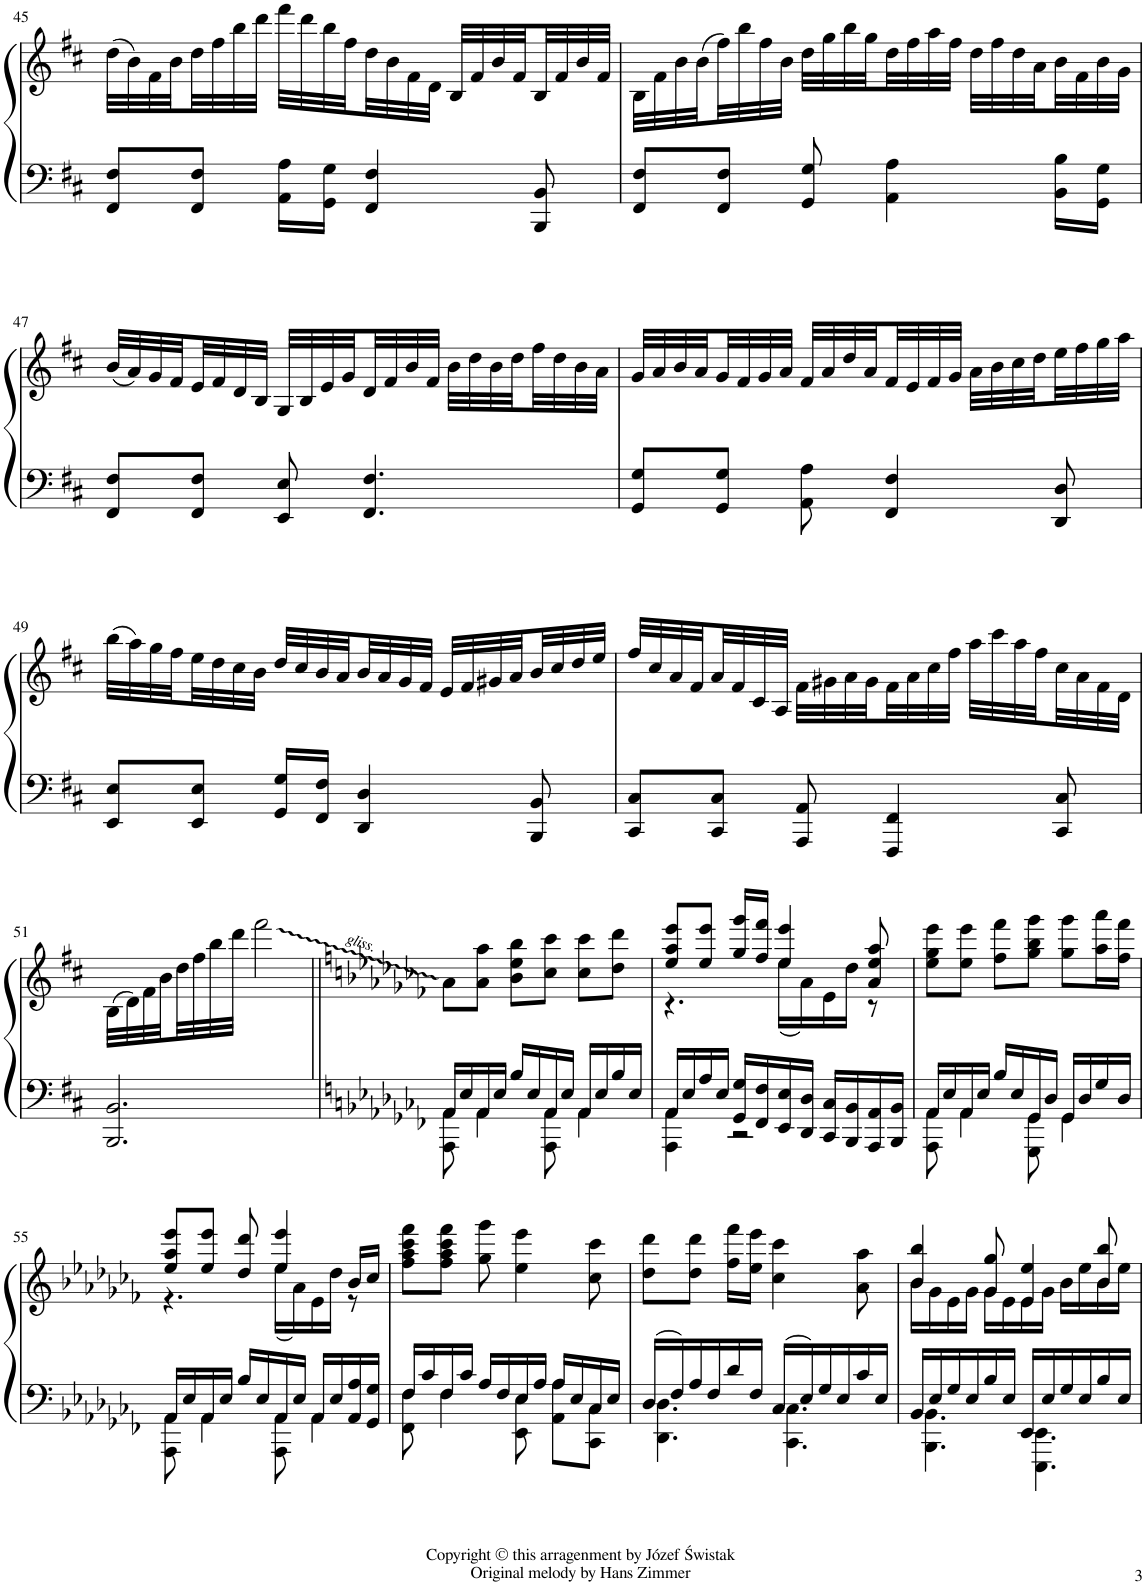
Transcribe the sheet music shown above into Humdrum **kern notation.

**kern	**kern
*part1	*part1
*staff2	*staff1
*I"Piano	*
*I'Pno	*
!!LO:PB:g=z
*clefF4	*clefG2
*k[f#c#]	*k[f#c#]
*M3/4	*M3/4
=45	=45
8FF#/ 8F#/L	(32dd\LLL
.	32b\)
.	32f#\
.	32b\
8FF#/ 8F#/J	32dd\
.	32ff#\
.	32bb\
.	32ddd\JJJ
16AA\ 16A\LL	32fff#\LLL
.	32ddd\
16GG\ 16G\JJ	32bb\
.	32ff#\
4FF#/ 4F#/	32dd\
.	32b\
.	32f#\
.	32d\JJJ
.	32B/LLL
.	32f#/
.	32b/
.	32f#/
8BBB/ 8BB/	32B/
.	32f#/
.	32b/
.	32f#/JJJ
=46	=46
8FF#/ 8F#/L	32B\LLL
.	32f#\
.	32b\
.	(32b\
8FF#/ 8F#/J	32ff#\)
.	32bb\
.	32ff#\
.	32b\JJJ
8GG/ 8G/	32dd\LLL
.	32gg\
.	32bb\
.	32gg\
4AA\ 4A\	32dd\
.	32ff#\
.	32aa\
.	32ff#\JJJ
.	32dd\LLL
.	32ff#\
.	32dd\
.	32a\
16BB\ 16B\LL	32b\
.	32f#\
16GG\ 16G\JJ	32b\
.	32g\JJJ
!!LO:LB:g=z
=47	=47
8FF#/ 8F#/L	(32b/LLL
.	32a/)
.	32g/
.	32f#/
8FF#/ 8F#/J	32e/
.	32f#/
.	32d/
.	32B/JJJ
8EE/ 8E/	32G/LLL
.	32B/
.	32e/
.	32g/
4.FF#/ 4.F#/	32d/
.	32f#/
.	32b/
.	32f#/JJJ
.	32b\LLL
.	32dd\
.	32b\
.	32dd\
.	32ff#\
.	32dd\
.	32b\
.	32a\JJJ
=48	=48
8GG/ 8G/L	32g/LLL
.	32a/
.	32b/
.	32a/
8GG/ 8G/J	32g/
.	32f#/
.	32g/
.	32a/JJJ
8AA\ 8A\	32f#/LLL
.	32a/
.	32dd/
.	32a/
4FF#/ 4F#/	32f#/
.	32e/
.	32f#/
.	32g/JJJ
.	32a\LLL
.	32b\
.	32cc#\
.	32dd\
8DD/ 8D/	32ee\
.	32ff#\
.	32gg\
.	32aa\JJJ
!!LO:LB:g=z
=49	=49
8EE/ 8E/L	(32bb\LLL
.	32aa\)
.	32gg\
.	32ff#\
8EE/ 8E/J	32ee\
.	32dd\
.	32cc#\
.	32b\JJJ
16GG/ 16G/LL	32dd/LLL
.	32cc#/
16FF#/ 16F#/JJ	32b/
.	32a/
4DD/ 4D/	32b/
.	32a/
.	32g/
.	32f#/JJJ
.	32e/LLL
.	32f#/
.	32g#X/
.	32a/
8BBB/ 8BB/	32b/
.	32cc#/
.	32dd/
.	32ee/JJJ
=50	=50
8CC#/ 8C#/L	32ff#/LLL
.	32cc#/
.	32a/
.	32f#/
8CC#/ 8C#/J	32a/
.	32f#/
.	32c#/
.	32A/JJJ
8AAA/ 8AA/	32f#\LLL
.	32g#X\
.	32a\
.	32g#\
4FFF#/ 4FF#/	32f#\
.	32a\
.	32cc#\
.	32ff#\JJJ
.	32aa\LLL
.	32ccc#\
.	32aa\
.	32ff#\
8CC#/ 8C#/	32cc#\
.	32a\
.	32f#\
.	32d\JJJ
!!LO:LB:g=z
=51	=51
2.BBB/ 2.BB/	(32B\LLL
.	32d\)
.	32f#\
.	32b\
.	32dd\
.	32ff#\
.	32bb\
.	32ddd\JJJ
.	2fff#\
=52||	=52||
*k[b-e-a-d-g-c-f-]	*k[b-e-a-d-g-c-f-]
*^	*
16AA-/LL	8AAA-\ 8AA-\	8a-\L
16E-/	.	.
16AA-/	4AA-\	8a-\ 8aa-\J
16E-/JJ	.	.
16B-/LL	.	8b-\ 8ee-\ 8bb-\L
16E-/	.	.
16AA-/	8AAA-\ 8AA-\	8cc-\ 8ccc-\J
16E-/JJ	.	.
16AA-/LL	4AA-\	8cc-\ 8ccc-\L
16E-/	.	.
16B-/	.	8dd-\ 8ddd-\J
16E-/JJ	.	.
=53	=53	=53
*	*	*^
16AA-/LL	4AAA-\ 4AA-\	8ee-/ 8aa-/ 8eee-/L	4.r
16E-/	.	.	.
16A-/	.	8ee-/ 8eee-/J	.
16E-/JJ	.	.	.
16GG-/ 16G-/LL	2r	16gg-/ 16ggg-/LL	.
16FF-/ 16F-/	.	16ff-/ 16fff-/JJ	.
16EE-/ 16E-/	.	4ee-/ 4eee-/	(16ee-\LL
16DD-/ 16D-/JJ	.	.	16a-\)
16CC-/ 16C-/LL	.	.	16e-\
16BBB-/ 16BB-/	.	.	16dd-\JJ
16AAA-/ 16AA-/	.	8a-/ 8ee-/ 8aa-/	8r
16BBB-/ 16BB-/JJ	.	.	.
*	*	*v	*v
=54	=54	=54
16AA-/LL	8AAA-\ 8AA-\	8ee-\ 8gg-\ 8eee-\L
16E-/	.	.
16AA-/	4AA-\	8ee-\ 8eee-\J
16E-/JJ	.	.
16B-/LL	.	8ff-\ 8fff-\L
16E-/	.	.
16GG-/	8GGG-\ 8GG-\	8gg-\ 8bb-\ 8ggg-\J
16D-/JJ	.	.
16GG-/LL	4GG-\	8gg-\ 8ggg-\L
16D-/	.	.
16G-/	.	16aa-\ 16aaa-\L
16D-/JJ	.	16ff-\ 16fff-\JJ
!!LO:LB:g=z
=55	=55	=55
*	*	*^
16AA-/LL	8AAA-\ 8AA-\	8ee-/ 8aa-/ 8eee-/L	4.r
16E-/	.	.	.
16AA-/	4AA-\	8ee-/ 8eee-/J	.
16E-/JJ	.	.	.
16B-/LL	.	8dd-/ 8ddd-/	.
16E-/	.	.	.
16AA-/	8AAA-\ 8AA-\	4ee-/ 4eee-/	(16ee-\LL
16E-/JJ	.	.	16a-\)
16AA-/LL	4AA-\	.	16e-\
16E-/	.	.	16dd-\JJ
16AA-/ 16A-/	.	16b-/LL	8r
16GG-/ 16G-/JJ	.	16cc-/JJ	.
*	*	*v	*v
=56	=56	=56
16F-/LL	8FF-\ 8F-\	8ff-\ 8aa-\ 8ccc-\ 8fff-\L
16c-/	.	.
16F-/	4F-\	8ff-\ 8aa-\ 8ccc-\ 8fff-\J
16c-/JJ	.	.
16A-/LL	.	8gg-\ 8ggg-\
16F-/	.	.
16E-/	8EE-\ 8E-\	4ee-\ 4eee-\
16A-/JJ	.	.
16A-/LL	8AA-\ 8A-\L	.
16E-/	.	.
16C-/	8CC-\ 8C-\J	8cc-\ 8ccc-\
16E-/JJ	.	.
=57	=57	=57
16D-/LL	4.DD-\ 4.D-\	8dd-\ 8ddd-\L
16F-/	.	.
16A-/	.	8dd-\ 8ddd-\J
16F-/	.	.
16d-/	.	16ff-\ 16fff-\LL
16F-/JJ	.	16ee-\ 16eee-\JJ
16C-/LL	4.CC-\ 4.C-\	4cc-\ 4ccc-\
16E-/	.	.
16G-/	.	.
16E-/	.	.
16c-/	.	8a-\ 8aa-\
16E-/JJ	.	.
=58	=58	=58
*	*	*^
16BB-/LL	4.BBB-\ 4.BB-\	4b-/ 4bb-/	16b-\LL
16E-/	.	.	16g-\
16G-/	.	.	16e-\
16E-/	.	.	16g-\JJ
16B-/	.	8g-/ 8gg-/	16g-\LL
16E-/JJ	.	.	16e-\
16EE-/LL	4.EEE-\ 4.EE-\	4e-/ 4ee-/	16e-\
16E-/	.	.	16g-\JJ
16G-/	.	.	16b-\LL
16E-/	.	.	16ee-\
16B-/	.	8b-/ 8bb-/	16b-\
16E-/JJ	.	.	16ee-\JJ
*v	*v	*	*
*	*v	*v
=	=
*-	*-
